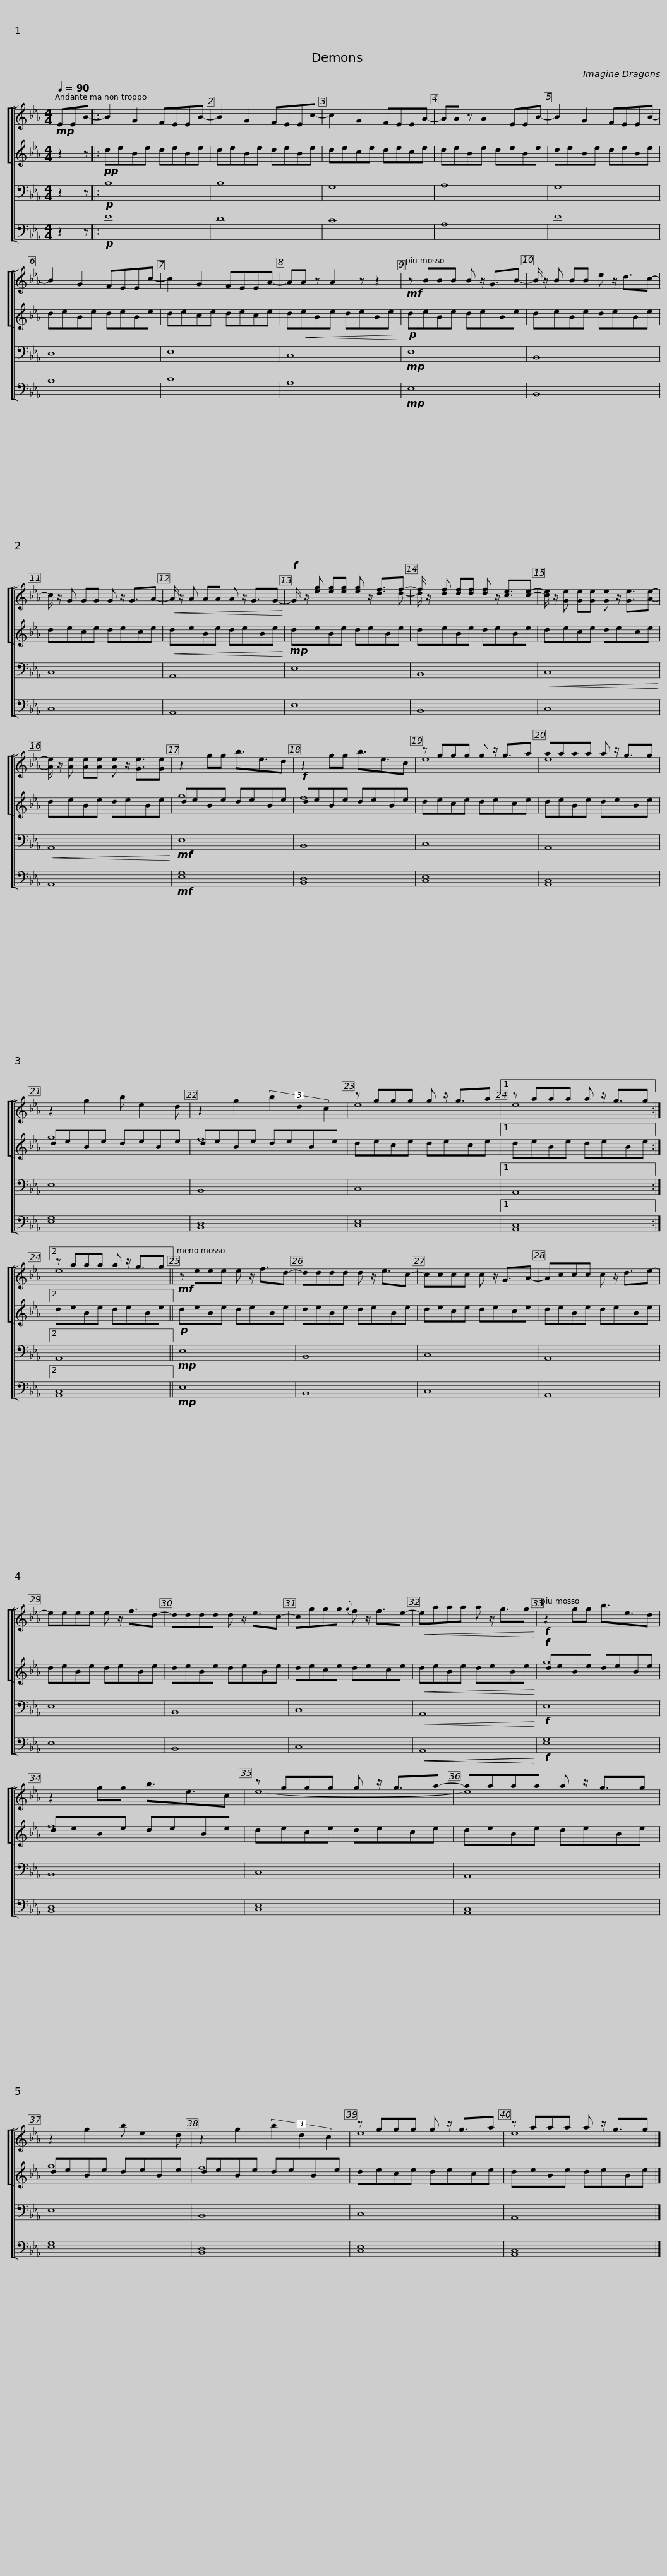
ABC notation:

X:1
%%score [ [ ( 1 2 ) ( 3 4 ) ] 5 6 ]
L:1/8
Q:1/4=90
M:4/4
I:linebreak $
K:Eb
V:1 treble
V:2 treble
V:3 treble
V:4 treble
V:5 bass
V:6 bass transpose=-12
V:1
!mp! EEB- |: B2 G2 FEEB- | B2 G2 FEEc- | c2 G2 FEEA- | AA z A2 EEB- |$ %5
 B2 G2 FEEB- | B2 G2 FEEc- | c2 G2 FEEA- | AA z A2 z z2 |!mf! z BBB B z/ G3/2B- |$ %10
 B/ z/ B BB e z/ d3/2c- | c/ z/ G GG G z/ G3/2A- |!<(! A/ z/ A AA A z/ G3/2G-!<)! |!f! G/ z/ [eg] [eg][eg] [eg] z/ [df]3/2f- |$ f/ z/ [df] [df][df] [df] z/ [ce]3/2[ce]- | %15
 [ce]/ z/ [Ge] [Ge][Ge] [Ge] z/ [Ge]3/2[Ae]- | [Ae]/ z/ [Ae] [Ae][Ae] [Ae] z/ [Ge]3/2[Ge] | z2 gg b3/2e3/2d |$ z2 gg b3/2e3/2c | z ggg g z/ g3/2a | %20
 aaaa a z/ g3/2g | z2 g2 b e2 d | z2 g2 (3b2 d2 c2 |$ z ggg g z/ g3/2a |1 z aaa a z/ g3/2g :|2 %25
 z aaa a z/ g3/2g ||!mf! z eee e z/ f3/2d- |$ dddd d z/ e3/2c- | cccc c z/ G3/2A- | Accc c z/ d3/2e- | %30
 eeee e z/ f3/2d- | dddd d z/ e3/2c- |$ cggg{g} f z/ f3/2e- |!<(! eaaa a z/ g3/2g!<)! |!f! z2 gg b3/2e3/2d | %35
 z2 gg b3/2e3/2c |$ z ggg g z/ g3/2a- | aaaa a z/ g3/2g | z2 g2 b e2 d | z2 g2 (3b2 d2 c2 | %40
 z ggg g z/ g3/2a |$ z aaa a z/ g3/2g |] %42
V:2
 x3 |: x8 | x8 | x8 | x8 |$ %5
 x8 | x8 | x8 | x8 | x8 |$ %10
 x8 | x8 | x8 | x7 d- |$ d/ x15/2 | %15
 x8 | x8 | x8 |$ x8 | e8 | %20
 e8 | x8 | x8 |$ e8 |1 e8 :|2 %25
 e8 || x8 |$ x8 | x8 | x8 | %30
 x8 | x8 |$ x8 | x8 | x8 | %35
 x8 |$ e8- | e8 | x8 | x8 | %40
 e8 |$ e8 |] %42
V:3
 z2 z |:!pp! deBe deBe | deBe deBe | dece dece | deBe deBe |$ %5
 deBe deBe | deBe deBe | dece dece | d!<(!eBe deBe!<)! |!p! deBe deBe |$ %10
 deBe deBe | dece dece |!<(! deBe deBe!<)! |!mp! deBe deBe |$ deBe deBe | %15
 dece dece | deBe deBe | deBe deBe |$!f! deBe deBe | dece dece | %20
 deBe deBe | deBe deBe | deBe deBe |$ dece dece |1 deBe deBe :|2 %25
 deBe deBe ||!p! deBe deBe |$ deBe deBe | dece dece | deBe deBe | %30
 deBe deBe | deBe deBe |$ dece dece |!<(! deBe deBe!<)! |!f! deBe deBe | %35
 deBe deBe |$ dece dece | deBe deBe | deBe deBe | deBe deBe | %40
 dece dece |$ deBe deBe |] %42
V:4
 x3 |: x8 | x8 | x8 | x8 |$ %5
 x8 | x8 | x8 | x8 | x8 |$ %10
 x8 | x8 | x8 | x8 |$ x8 | %15
 x8 | x8 | g8 |$ f8 | x8 | %20
 x8 | g8 | f8 |$ x8 |1 x8 :|2 %25
 x8 || x8 |$ x8 | x8 | x8 | %30
 x8 | x8 |$ x8 | x8 | g8 | %35
 f8 |$ x8 | x8 | g8 | f8 | %40
 x8 |$ x8 |] %42
V:5
 z2 z |:!p! B,8 | B,8 | G,8 | A,8 |$ %5
 G,8 | D,8 | E,8 | C,8 |!mp! E,8 |$ %10
 B,,8 | C,8 | A,,8 | E,8 |$ B,,8 | %15
!<(! C,8!<)! |!<(! A,,8!<)! |!mf! E,8 |$ B,,8 | C,8 | %20
 A,,8 | E,8 | B,,8 |$ C,8 |1 A,,8 :|2 %25
 A,,8 ||!mp! E,8 |$ B,,8 | C,8 | A,,8 | %30
 E,8 | B,,8 |$ C,8 |!<(! A,,8!<)! |!f! E,8 | %35
 B,,8 |$ C,8 | A,,8 | E,8 | B,,8 | %40
 C,8 |$ A,,8 |] %42
V:6
 z2 z |:!p! E8 | D8 | C8 | A,8 |$ %5
 E8 | B,8 | C8 | A,8 |!mp! E,8 |$ %10
 B,,8 | C,8 | A,,8 | E,8 |$ B,,8 | %15
 C,8 | A,,8 |!mf! [E,G,]8 |$ [B,,D,]8 | [C,E,]8 | %20
 [A,,C,]8 | [E,G,]8 | [B,,D,]8 |$ [C,E,]8 |1 [A,,C,]8 :|2 %25
 [A,,C,]8 ||!mp! E,8 |$ B,,8 | C,8 | A,,8 | %30
 E,8 | B,,8 |$ C,8 |!<(!!<(! A,,8!<)!!<)! |!f! [E,G,]8 | %35
 [B,,D,]8 |$ [C,E,]8 | [A,,C,]8 | [E,G,]8 | [B,,D,]8 | %40
 [C,E,]8 |$ [A,,C,]8 |] %42
